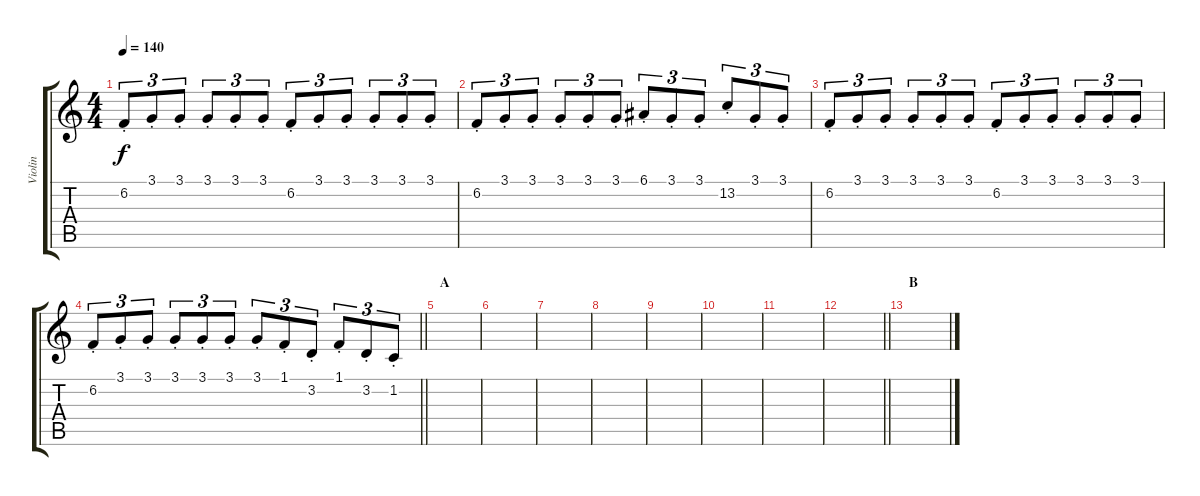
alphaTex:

\track ("Violin" "Violin") {instrument violin}
\staff {score tabs}
\tuning (E4 B3 G3 D3 A2 E2) {hide}
\ts (4 4)
\tempo 140
\clef g2
\ks c
6.2{st}.8{tu (3 2) dy f} 3.1{st}.8{tu (3 2)} 3.1{st}.8{tu (3 2)} 3.1{st}.8{tu (3 2)} 3.1{st}.8{tu (3 2)} 3.1{st}.8{tu (3 2)} 6.2{st}.8{tu (3 2)} 3.1{st}.8{tu (3 2)} 3.1{st}.8{tu (3 2)} 3.1{st}.8{tu (3 2)} 3.1{st}.8{tu (3 2)} 3.1{st}.8{tu (3 2)} |
6.2{st}.8{tu (3 2)} 3.1{st}.8{tu (3 2)} 3.1{st}.8{tu (3 2)} 3.1{st}.8{tu (3 2)} 3.1{st}.8{tu (3 2)} 3.1{st}.8{tu (3 2)} 6.1{st}.8{tu (3 2)} 3.1{st}.8{tu (3 2)} 3.1{st}.8{tu (3 2)} 13.2{st}.8{tu (3 2)} 3.1{st}.8{tu (3 2)} 3.1{st}.8{tu (3 2)} |
6.2{st}.8{tu (3 2)} 3.1{st}.8{tu (3 2)} 3.1{st}.8{tu (3 2)} 3.1{st}.8{tu (3 2)} 3.1{st}.8{tu (3 2)} 3.1{st}.8{tu (3 2)} 6.2{st}.8{tu (3 2)} 3.1{st}.8{tu (3 2)} 3.1{st}.8{tu (3 2)} 3.1{st}.8{tu (3 2)} 3.1{st}.8{tu (3 2)} 3.1{st}.8{tu (3 2)} |
\barLineRight lightlight
6.2{st}.8{tu (3 2)} 3.1{st}.8{tu (3 2)} 3.1{st}.8{tu (3 2)} 3.1{st}.8{tu (3 2)} 3.1{st}.8{tu (3 2)} 3.1{st}.8{tu (3 2)} 3.1{st}.8{tu (3 2)} 1.1{st}.8{tu (3 2)} 3.2{st}.8{tu (3 2)} 1.1{st}.8{tu (3 2)} 3.2{st}.8{tu (3 2)} 1.2{st}.8{tu (3 2)} |
\section ("" "A")
|
|
|
|
|
|
|
\barLineRight lightlight
|
\section ("" "B")
